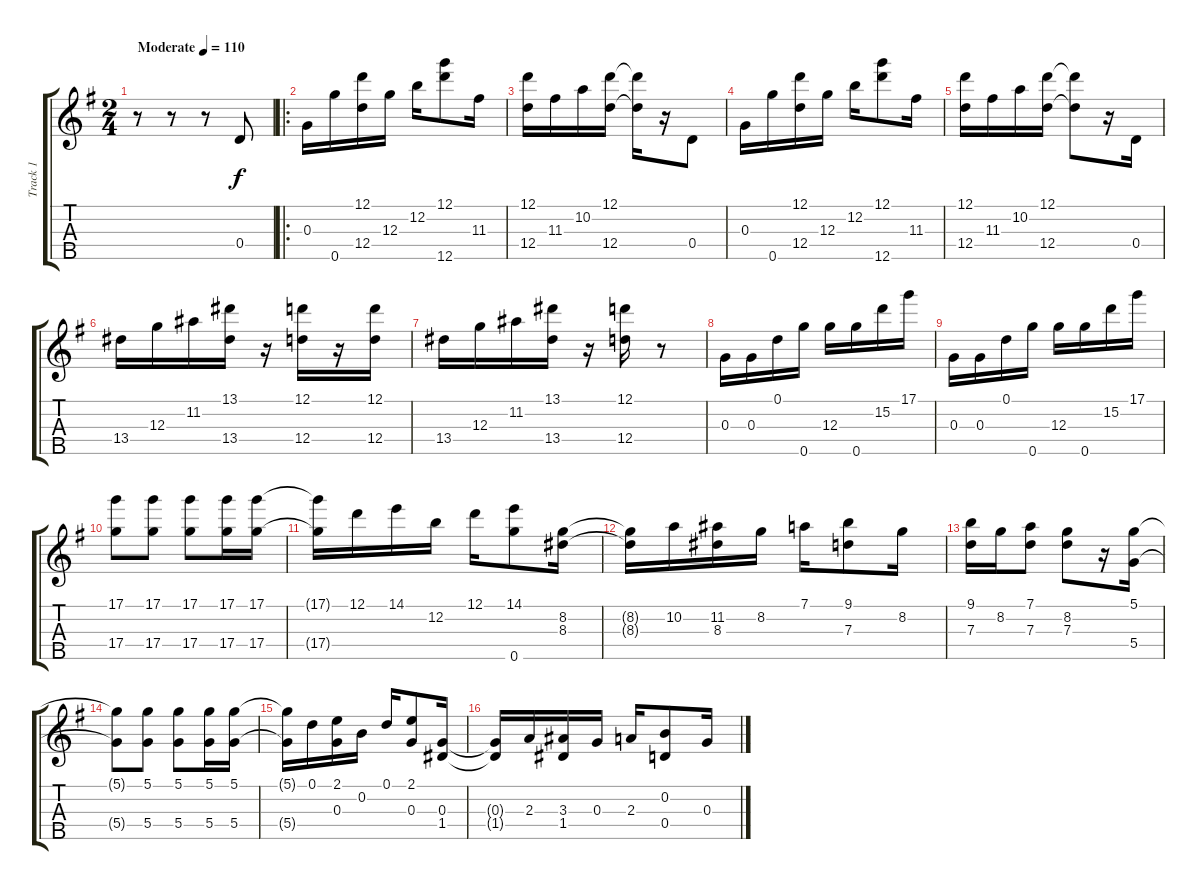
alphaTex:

\track ("Track 1" "Track 1") {instrument banjo}
\staff {score tabs}
\tuning (D4 B3 G3 D3 G4) {hide}
\displaytranspose 12
\ts (2 4)
\tempo (110 "Moderate")
\clef g2
\ks g
r.8{dy f instrument banjo} r.8 r.8 0.4.8 |
\ro
0.3.16 0.5.16 (12.1 12.4).16 12.3.16 12.2.16 (12.1 12.5).8 11.3.16 |
(12.1 12.4).16 11.3.16 10.2.16 (12.1 12.4).16 (12.1{t} 12.4{t}).16 r.16 0.4.8 |
0.3.16 0.5.16 (12.1 12.4).16 12.3.16 12.2.16 (12.1 12.5).8 11.3.16 |
(12.1 12.4).16 11.3.16 10.2.16 (12.1 12.4).16 (12.1{t} 12.4{t}).8 r.16 0.4.16 |
13.4.16 12.3.16 11.2.16 (13.1 13.4).16 r.16 (12.1 12.4).16 r.16 (12.1 12.4).16 |
13.4.16 12.3.16 11.2.16 (13.1 13.4).16 r.16 (12.1 12.4).16 r.8 |
0.3.16 0.3.16 0.1.16 0.5.16 12.3.16 0.5.16 15.2.16 17.1.16 |
0.3.16 0.3.16 0.1.16 0.5.16 12.3.16 0.5.16 15.2.16 17.1.16 |
(17.1 17.4).8 (17.1 17.4).8 (17.1 17.4).8 (17.1 17.4).16 (17.1 17.4).16 |
(17.1{t} 17.4{t}).16 12.1.16 14.1.16 12.2.16 12.1.16 (14.1 0.5).8 (8.2 8.3).16 |
(8.2{t} 8.3{t}).16 10.2.16 (11.2 8.3).16 8.2.16 7.1.16 (9.1 7.3).8 8.2.16 |
(9.1 7.3).16 8.2.16 (7.1 7.3).8 (8.2 7.3).8 r.16 (5.1 5.4).16 |
(5.1{t} 5.4{t}).8 (5.1 5.4).8 (5.1 5.4).8 (5.1 5.4).16 (5.1 5.4).16 |
(5.1{t} 5.4{t}).16 0.1.16 (2.1 0.3).16 0.2.16 0.1.16 (2.1 0.3).8 (0.3 1.4).16 |
(0.3{t} 1.4{t}).16 2.3.16 (3.3 1.4).16 0.3.16 2.3.16 (0.2 0.4).8 0.3.16
